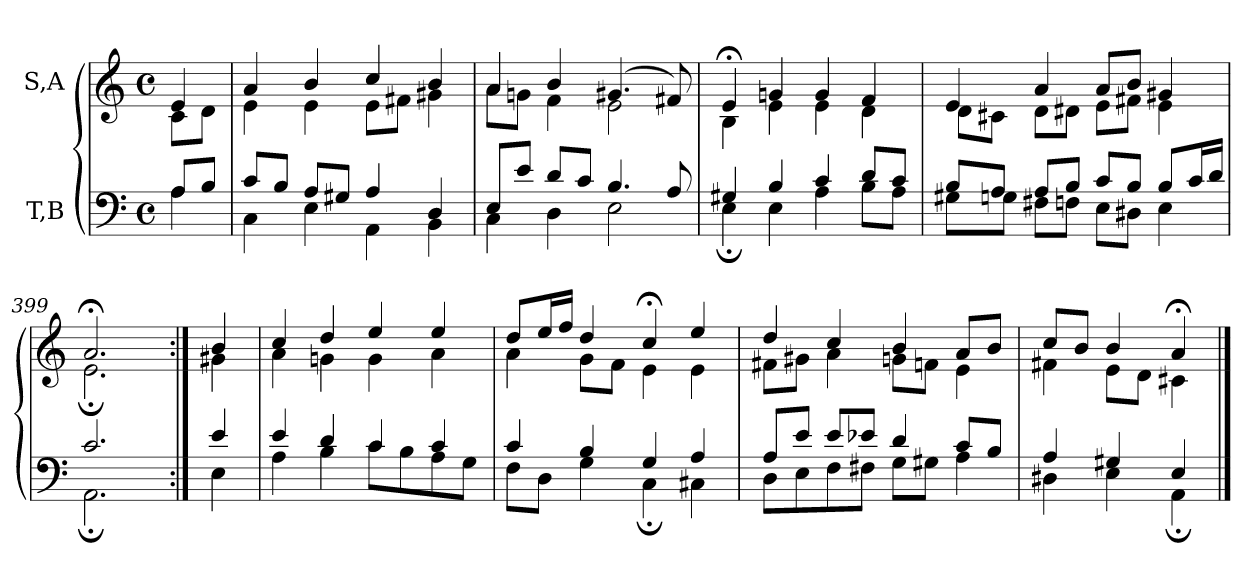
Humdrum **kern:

**kern	**kern
*part2	*part1
*staff2	*staff1
*I"T,B	*I"S,A
*clefF4	*clefG2
*k[]	*k[]
*M4/4	*M4/4
*met(c)	*met(c)
=	=
*^	*^
8AL	4A	4e	8cL
8BJ	.	.	8dJ
=1	=1	=1	=1
8cL	4C	4a	4e
8BJ	.	.	.
8AL	4E	4b	4e
8G#XJ	.	.	.
4A	4AA	4cc	8eL
.	.	.	8f#XJ
4D	4BB	4b	4g#X
=2	=2	=2	=2
8EL	4C	4a	8aL
8eJ	.	.	8gnJ
8dL	4D	4b	4f
8cJ	.	.	.
4.B	2E	(>4.g#X	2e
8A	.	8f#X)	.
=3	=3	=3	=3
4G#X	4E;	4e;<	4B
4B	4E	4gn	4e
4c	4A	4g	4e
8dL	8BL	4f	4d
8cJ	8AJ	.	.
=4	=4	=4	=4
8BL	8G#XL	4e	8dL
8AJ	8GnJ	.	8c#XJ
8AL	8F#XL	4a	8dL
8BJ	8FnJ	.	8d#XJ
8cL	8EL	8aL	8eL
8BJ	8D#XJ	8bJ	8f#XJ
8BL	4E	4g#X	4e
16cL	.	.	.
16dJJ	.	.	.
=399	=399	=399	=399
2.c	2.AA;	2.a;<	2.e;
=400:|!	=400:|!	=400:|!	=400:|!
4e	4E	4b	4g#X
=7	=7	=7	=7
4e	4A	4cc	4a
4d	4B	4dd	4gn
4c	8cL	4ee	4g
.	8B	.	.
4c	8A	4ee	4a
.	8GJ	.	.
=8	=8	=8	=8
4c	8FL	8ddL	4a
.	8DJ	16eeL	.
.	.	16ffJJ	.
4B	4G	4dd	8gL
.	.	.	8fJ
4G	4C;	4cc;<	4e
4A	4C#X	4ee	4e
=9	=9	=9	=9
8AL	8DL	4dd	8f#XL
8eJ	8E	.	8g#XJ
8eL	8F	4cc	4a
8e-XJ	8F#XJ	.	.
4d	8GL	4b	8gnL
.	8G#XJ	.	8fnJ
8cL	4A	8aL	4e
8BJ	.	8bJ	.
=10	=10	=10	=10
4A	4D#X	8ccL	4f#X
.	.	8bJ	.
4G#X	4E	4b	8eL
.	.	.	8dJ
4E	4AA;	4a;<	4c#X
*v	*v	*	*
*	*v	*v
==	==
*-	*-
